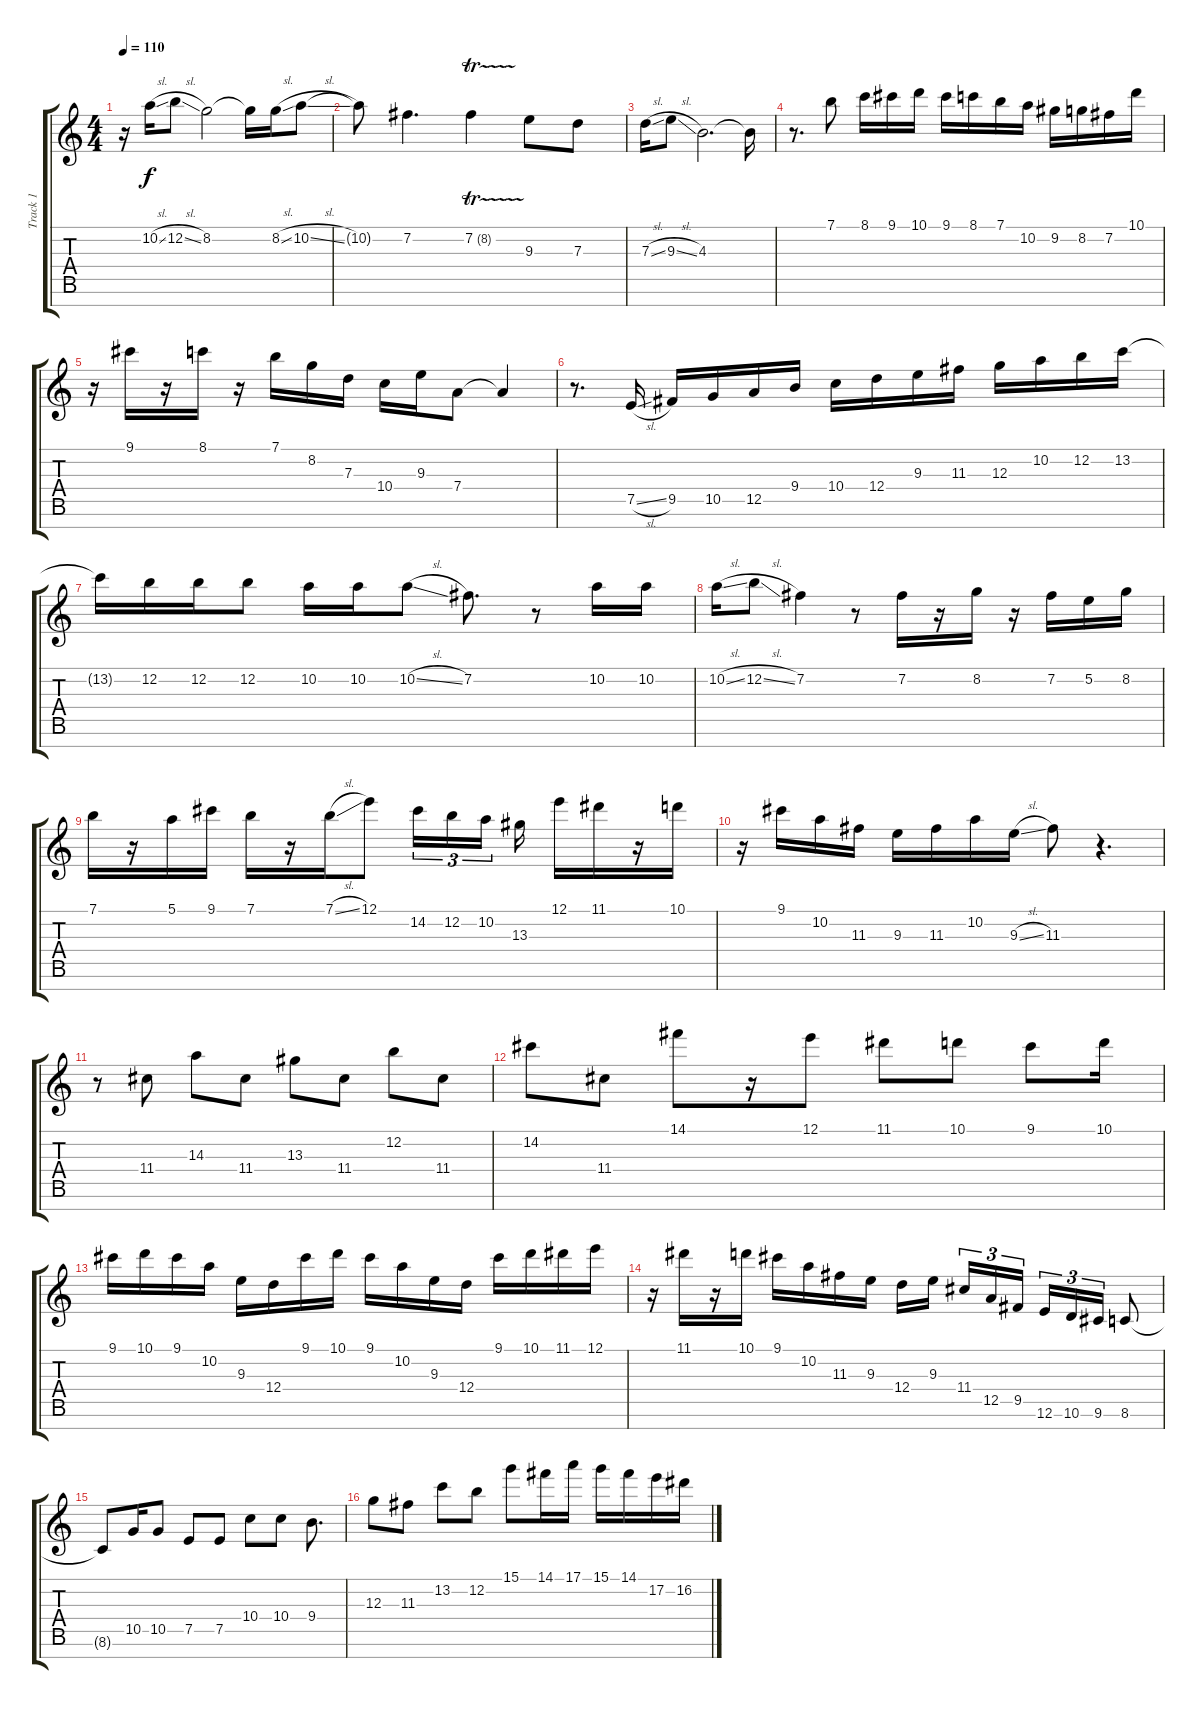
\track ("Track 1" "Track 1") {instrument acousticguitarsteel}
\staff {score tabs}
\tuning (E4 B3 G3 D3 A2 E2 B1) {hide}
\ts (4 4)
\tempo 110
\clef g2
\ks c
r.16{dy f} 10.2{sl}.16 12.2{sl}.8 8.2.2 8.2{t}.16 8.2{sl}.16 10.2{sl}.8 |
10.2{t}.8 7.2.4{d} 7.2{tr (8 32)}.4 9.3.8 7.3.8 |
7.3{sl}.16 9.3{sl}.8 4.3.2{d} 4.3{t}.16 |
r.8{d} 7.1.8 8.1.16 9.1.16 10.1.16 9.1.16 8.1.16 7.1.16 10.2.16 9.2.16 8.2.16 7.2.16 10.1.16 |
r.16 9.1.16 r.16 8.1.16 r.16 7.1.16 8.2.16 7.3.16 10.4.16 9.3.16 7.4.8 7.4{t}.4 |
r.8{d} 7.5{sl}.16 9.5.16 10.5.16 12.5.16 9.4.16 10.4.16 12.4.16 9.3.16 11.3.16 12.3.16 10.2.16 12.2.16 13.2.16 |
13.2{t}.16 12.2.16 12.2.16 12.2.8 10.2.16 10.2.16 10.2{sl}.8 7.2.8{d} r.8 10.2.16 10.2.16 |
10.2{sl}.16 12.2{sl}.8 7.2.4 r.8 7.2.16 r.16 8.2.16 r.16 7.2.16 5.2.16 8.2.16 |
7.1.16 r.16 5.1.16 9.1.16 7.1.16 r.16 7.1{sl}.16 12.1.8 14.2.16{tu (3 2)} 12.2.16{tu (3 2)} 10.2.16{tu (3 2) beam splitsecondary} 13.3.16 12.1.16 11.1.16 r.16 10.1.16 |
r.16 9.1.16 10.2.16 11.3.16 9.3.16 11.3.16 10.2.16 9.3{sl}.16 11.3.8 r.4{d} |
r.8 11.4.8 14.3.8 11.4.8 13.3.8 11.4.8 12.2.8 11.4.8 |
14.2.8 11.4.8 14.1.8 r.16 12.1.8 11.1.8 10.1.8 9.1.8 10.1.16 |
9.1.16 10.1.16 9.1.16 10.2.16 9.3.16 12.4.16 9.1.16 10.1.16 9.1.16 10.2.16 9.3.16 12.4.16 9.1.16 10.1.16 11.1.16 12.1.16 |
r.16 11.1.16 r.16 10.1.16 9.1.16 10.2.16 11.3.16 9.3.16 12.4.16 9.3.16{beam splitsecondary} 11.4.16{tu (3 2)} 12.5.16{tu (3 2)} 9.5.16{tu (3 2)} 12.6.16{tu (3 2)} 10.6.16{tu (3 2)} 9.6.16{tu (3 2)} 8.6.8 |
8.6{t}.8 10.5.16 10.5.8 7.5.8 7.5.8 10.4.8 10.4.8 9.4.8{d} |
12.3.8 11.3.8 13.2.8 12.2.8 15.1.8 14.1.16 17.1.16 15.1.16 14.1.16 17.2.16 16.2.16
